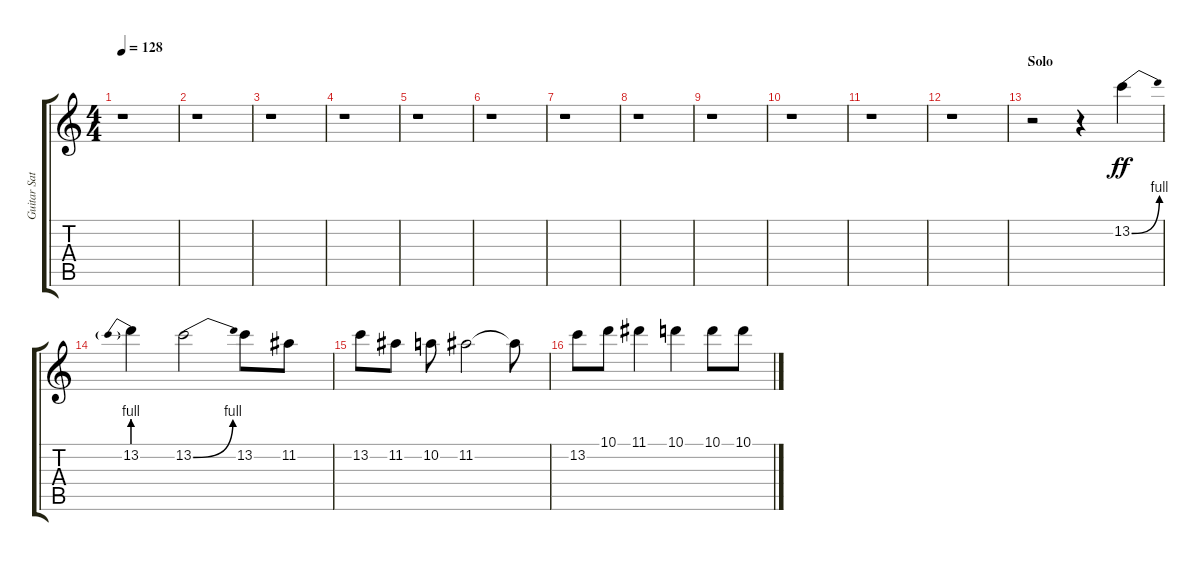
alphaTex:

\track ("Guitar Satu" "Guitar Sat") {instrument overdrivenguitar}
\staff {score tabs}
\tuning (E4 B3 G3 D3 A2 E2) {hide}
\ts (4 4)
\tempo 128
\clef g2
\ks c
r.1{dy f} |
r.1 |
r.1 |
r.1 |
r.1 |
r.1 |
r.1 |
r.1 |
r.1 |
r.1 |
r.1 |
r.1 |
\section ("" "Solo")
r.2 r.4 13.2{be (bend 0 0 60 4)}.4{dy ff} |
13.2{be (prebend 0 4 60 4)}.4 13.2{be (bend 0 0 60 4)}.2 13.2.8 11.2.8 |
13.2.8 11.2.8 10.2.8 11.2.2 11.2{t}.8 |
13.2.8 10.1.8 11.1.4 10.1.4 10.1.8 10.1.8
